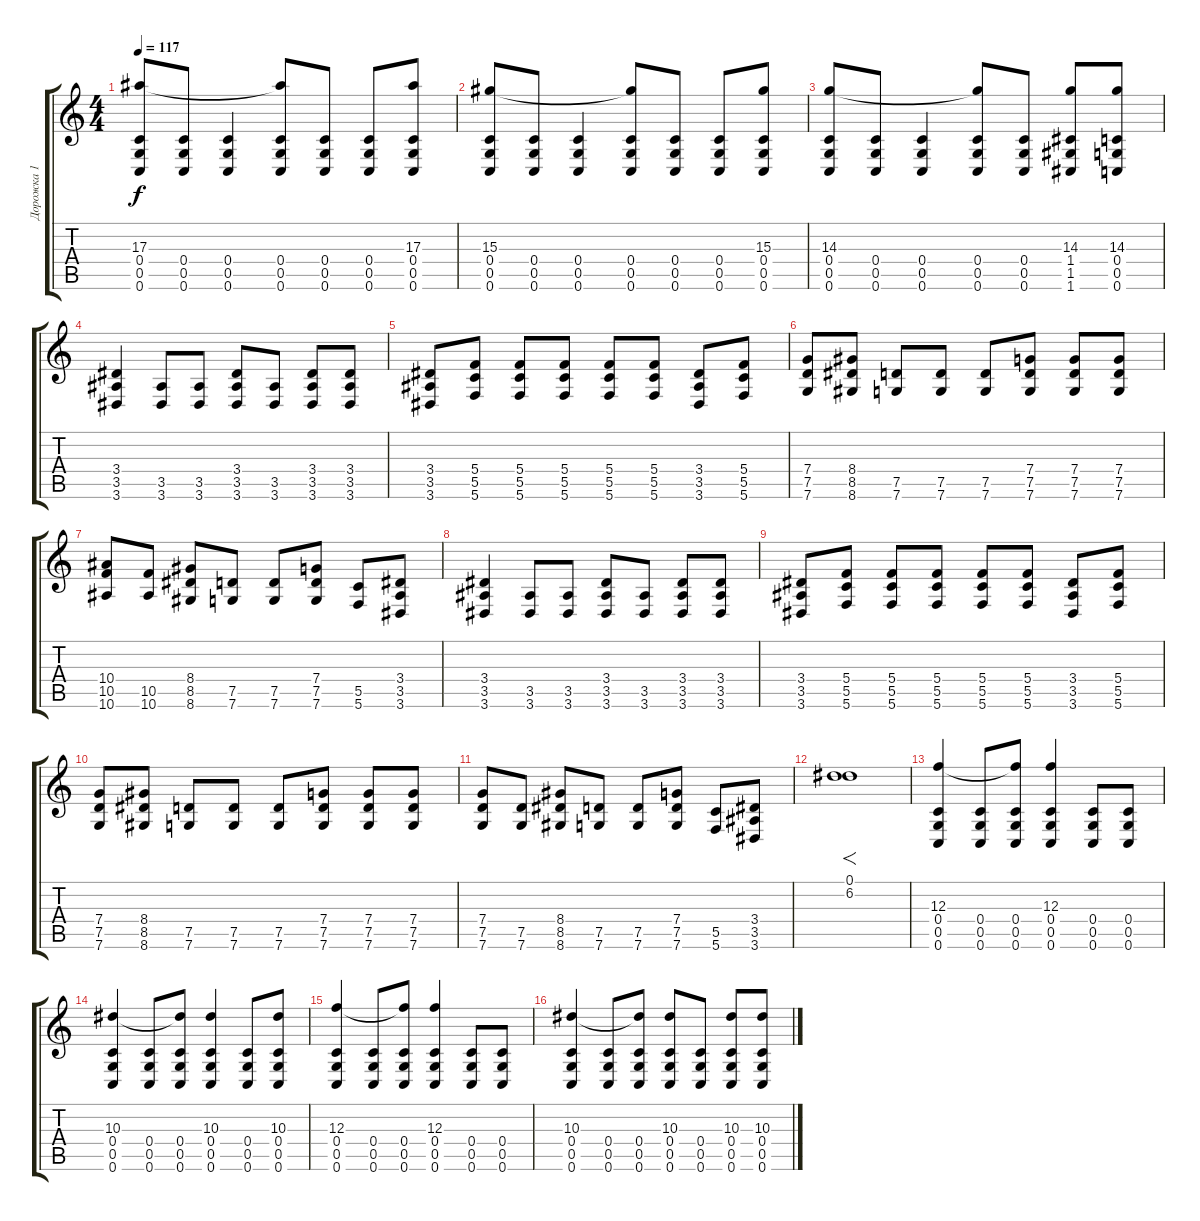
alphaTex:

\track ("Дорожка 1" "Дорожка 1") {instrument distortionguitar}
\staff {score tabs}
\tuning (D4 A3 F3 C3 G2 C2) {hide}
\ts (4 4)
\tempo 117
\clef g2
\ks c
(17.3 0.4 0.5 0.6).8{dy f} (0.4 0.5 0.6).8 (0.4 0.5 0.6).4 (17.3{t} 0.4 0.5 0.6).8 (0.4 0.5 0.6).8 (0.4 0.5 0.6).8 (17.3 0.4 0.5 0.6).8 |
(15.3 0.4 0.5 0.6).8 (0.4 0.5 0.6).8 (0.4 0.5 0.6).4 (15.3{t} 0.4 0.5 0.6).8 (0.4 0.5 0.6).8 (0.4 0.5 0.6).8 (15.3 0.4 0.5 0.6).8 |
(14.3 0.4 0.5 0.6).8 (0.4 0.5 0.6).8 (0.4 0.5 0.6).4 (14.3{t} 0.4 0.5 0.6).8 (0.4 0.5 0.6).8 (14.3 1.4 1.5 1.6).8 (14.3 0.4 0.5 0.6).8 |
(3.4 3.5 3.6).4 (3.5 3.6).8 (3.5 3.6).8 (3.4 3.5 3.6).8 (3.5 3.6).8 (3.4 3.5 3.6).8 (3.4 3.5 3.6).8 |
(3.4 3.5 3.6).8 (5.4 5.5 5.6).8 (5.4 5.5 5.6).8 (5.4 5.5 5.6).8 (5.4 5.5 5.6).8 (5.4 5.5 5.6).8 (3.4 3.5 3.6).8 (5.4 5.5 5.6).8 |
(7.4 7.5 7.6).8 (8.4 8.5 8.6).8 (7.5 7.6).8 (7.5 7.6).8 (7.5 7.6).8 (7.4 7.5 7.6).8 (7.4 7.5 7.6).8 (7.4 7.5 7.6).8 |
(10.4 10.5 10.6).8 (10.5 10.6).8 (8.4 8.5 8.6).8 (7.5 7.6).8 (7.5 7.6).8 (7.4 7.5 7.6).8 (5.5 5.6).8 (3.4 3.5 3.6).8 |
(3.4 3.5 3.6).4 (3.5 3.6).8 (3.5 3.6).8 (3.4 3.5 3.6).8 (3.5 3.6).8 (3.4 3.5 3.6).8 (3.4 3.5 3.6).8 |
(3.4 3.5 3.6).8 (5.4 5.5 5.6).8 (5.4 5.5 5.6).8 (5.4 5.5 5.6).8 (5.4 5.5 5.6).8 (5.4 5.5 5.6).8 (3.4 3.5 3.6).8 (5.4 5.5 5.6).8 |
(7.4 7.5 7.6).8 (8.4 8.5 8.6).8 (7.5 7.6).8 (7.5 7.6).8 (7.5 7.6).8 (7.4 7.5 7.6).8 (7.4 7.5 7.6).8 (7.4 7.5 7.6).8 |
(7.4 7.5 7.6).8 (7.5 7.6).8 (8.4 8.5 8.6).8 (7.5 7.6).8 (7.5 7.6).8 (7.4 7.5 7.6).8 (5.5 5.6).8 (3.4 3.5 3.6).8 |
(0.1 6.2).1{f} |
(12.3 0.4 0.5 0.6).4 (0.4 0.5 0.6).8 (12.3{t} 0.4 0.5 0.6).8 (12.3 0.4 0.5 0.6).4 (0.4 0.5 0.6).8 (0.4 0.5 0.6).8 |
(10.3 0.4 0.5 0.6).4 (0.4 0.5 0.6).8 (10.3{t} 0.4 0.5 0.6).8 (10.3 0.4 0.5 0.6).4 (0.4 0.5 0.6).8 (10.3 0.4 0.5 0.6).8 |
(12.3 0.4 0.5 0.6).4 (0.4 0.5 0.6).8 (12.3{t} 0.4 0.5 0.6).8 (12.3 0.4 0.5 0.6).4 (0.4 0.5 0.6).8 (0.4 0.5 0.6).8 |
(10.3 0.4 0.5 0.6).4 (0.4 0.5 0.6).8 (10.3{t} 0.4 0.5 0.6).8 (10.3 0.4 0.5 0.6).8 (0.4 0.5 0.6).8 (10.3 0.4 0.5 0.6).8 (10.3 0.4 0.5 0.6).8
